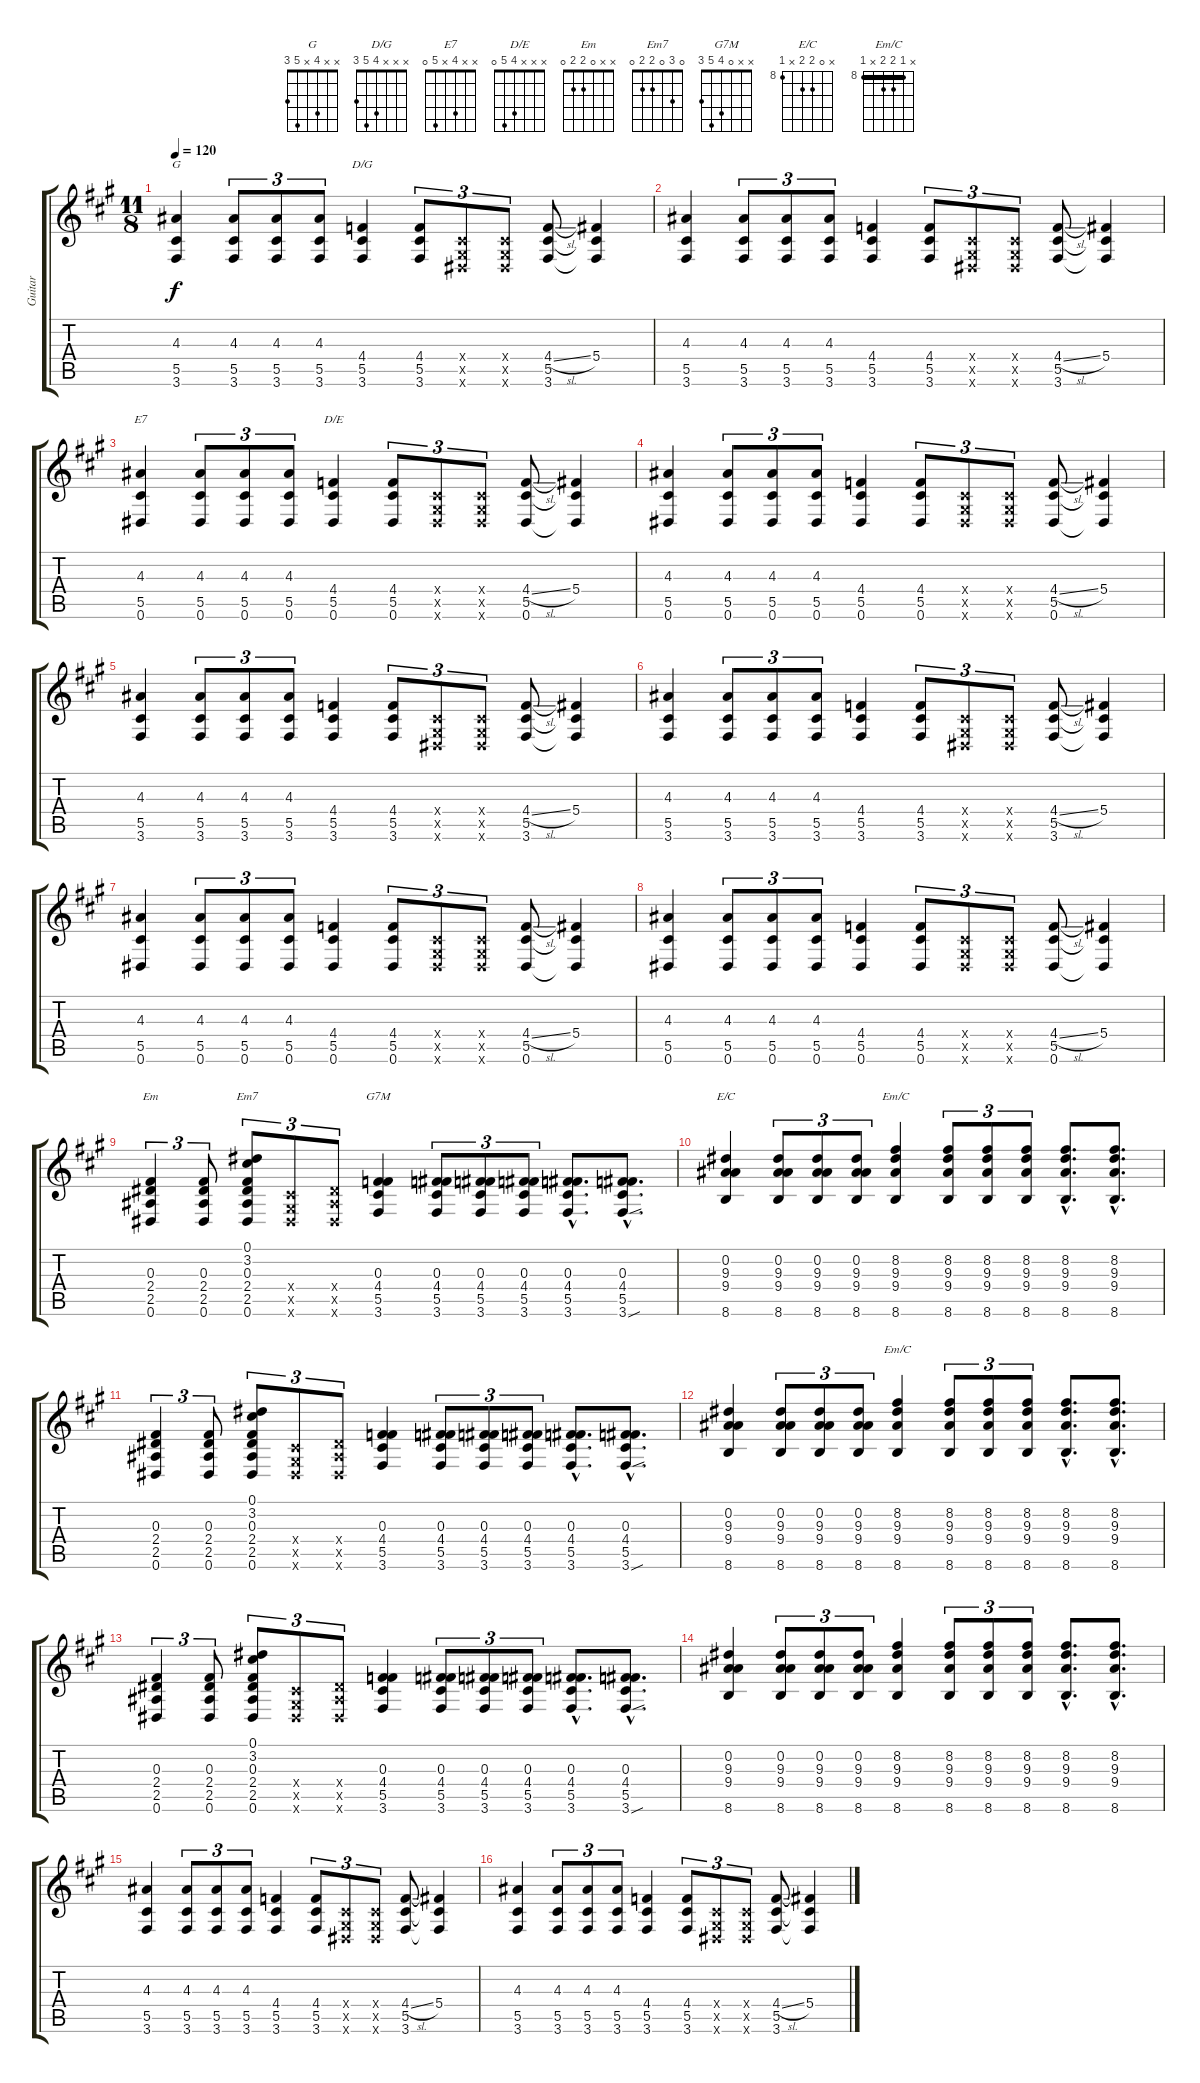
\track ("Guitar" "Guitar") {instrument electricguitarclean}
\staff {score tabs}
\tuning (Eb4 Bb3 Gb3 Db3 Ab2 Eb2) {hide}
\chord ("G" x x 4 x 5 3)
\chord ("D/G" x x x 4 5 3)
\chord ("E7" x x 4 x 5 0)
\chord ("D/E" x x x 4 5 0)
\chord ("Em" x x 0 2 2 0)
\chord ("Em7" 0 3 0 2 2 0)
\chord ("G7M" x x 0 4 5 3)
\chord ("E/C" x 0 9 9 x 8) {firstfret 8}
\chord ("Em/C" x 8 9 9 x 8) {firstfret 8}
\chord ("Em/C" x 8 9 9 x 8) {firstfret 8 barre 8}
\ts (11 8)
\tempo 120
\clef g2
\ks a
(4.3 5.5 3.6).4{ch "G" dy f instrument electricguitarclean} (4.3 5.5 3.6).8{tu (3 2)} (4.3 5.5 3.6).8{tu (3 2)} (4.3 5.5 3.6).8{tu (3 2)} (4.4 5.5 3.6).4{ch "D/G"} (4.4 5.5 3.6).8{tu (3 2)} (0.4{x} 0.5{x} 0.6{x}).8{tu (3 2)} (0.4{x} 0.5{x} 0.6{x}).8{tu (3 2)} (4.4{sl} 5.5 3.6).8 (5.4 5.5{t} 3.6{t}).4 |
(4.3 5.5 3.6).4 (4.3 5.5 3.6).8{tu (3 2)} (4.3 5.5 3.6).8{tu (3 2)} (4.3 5.5 3.6).8{tu (3 2)} (4.4 5.5 3.6).4 (4.4 5.5 3.6).8{tu (3 2)} (0.4{x} 0.5{x} 0.6{x}).8{tu (3 2)} (0.4{x} 0.5{x} 0.6{x}).8{tu (3 2)} (4.4{sl} 5.5 3.6).8 (5.4 5.5{t} 3.6{t}).4 |
(4.3 5.5 0.6).4{ch "E7"} (4.3 5.5 0.6).8{tu (3 2)} (4.3 5.5 0.6).8{tu (3 2)} (4.3 5.5 0.6).8{tu (3 2)} (4.4 5.5 0.6).4{ch "D/E"} (4.4 5.5 0.6).8{tu (3 2)} (0.4{x} 0.5{x} 0.6{x}).8{tu (3 2)} (0.4{x} 0.5{x} 0.6{x}).8{tu (3 2)} (4.4{sl} 5.5 0.6).8 (5.4 5.5{t} 0.6{t}).4 |
(4.3 5.5 0.6).4 (4.3 5.5 0.6).8{tu (3 2)} (4.3 5.5 0.6).8{tu (3 2)} (4.3 5.5 0.6).8{tu (3 2)} (4.4 5.5 0.6).4 (4.4 5.5 0.6).8{tu (3 2)} (0.4{x} 0.5{x} 0.6{x}).8{tu (3 2)} (0.4{x} 0.5{x} 0.6{x}).8{tu (3 2)} (4.4{sl} 5.5 0.6).8 (5.4 5.5{t} 0.6{t}).4 |
(4.3 5.5 3.6).4 (4.3 5.5 3.6).8{tu (3 2)} (4.3 5.5 3.6).8{tu (3 2)} (4.3 5.5 3.6).8{tu (3 2)} (4.4 5.5 3.6).4 (4.4 5.5 3.6).8{tu (3 2)} (0.4{x} 0.5{x} 0.6{x}).8{tu (3 2)} (0.4{x} 0.5{x} 0.6{x}).8{tu (3 2)} (4.4{sl} 5.5 3.6).8 (5.4 5.5{t} 3.6{t}).4 |
(4.3 5.5 3.6).4 (4.3 5.5 3.6).8{tu (3 2)} (4.3 5.5 3.6).8{tu (3 2)} (4.3 5.5 3.6).8{tu (3 2)} (4.4 5.5 3.6).4 (4.4 5.5 3.6).8{tu (3 2)} (0.4{x} 0.5{x} 0.6{x}).8{tu (3 2)} (0.4{x} 0.5{x} 0.6{x}).8{tu (3 2)} (4.4{sl} 5.5 3.6).8 (5.4 5.5{t} 3.6{t}).4 |
(4.3 5.5 0.6).4 (4.3 5.5 0.6).8{tu (3 2)} (4.3 5.5 0.6).8{tu (3 2)} (4.3 5.5 0.6).8{tu (3 2)} (4.4 5.5 0.6).4 (4.4 5.5 0.6).8{tu (3 2)} (0.4{x} 0.5{x} 0.6{x}).8{tu (3 2)} (0.4{x} 0.5{x} 0.6{x}).8{tu (3 2)} (4.4{sl} 5.5 0.6).8 (5.4 5.5{t} 0.6{t}).4 |
(4.3 5.5 0.6).4 (4.3 5.5 0.6).8{tu (3 2)} (4.3 5.5 0.6).8{tu (3 2)} (4.3 5.5 0.6).8{tu (3 2)} (4.4 5.5 0.6).4 (4.4 5.5 0.6).8{tu (3 2)} (0.4{x} 0.5{x} 0.6{x}).8{tu (3 2)} (0.4{x} 0.5{x} 0.6{x}).8{tu (3 2)} (4.4{sl} 5.5 0.6).8 (5.4 5.5{t} 0.6{t}).4 |
(0.3 2.4 2.5 0.6).4{tu (3 2) ch "Em"} (0.3 2.4 2.5 0.6).8{tu (3 2)} (0.1 3.2 0.3 2.4 2.5 0.6).8{tu (3 2) ch "Em7"} (0.4{x} 0.5{x} 0.6{x}).8{tu (3 2)} (2.4{x} 2.5{x} 0.6{x}).8{tu (3 2)} (0.3 4.4 5.5 3.6).4{ch "G7M"} (0.3 4.4 5.5 3.6).8{tu (3 2)} (0.3 4.4 5.5 3.6).8{tu (3 2)} (0.3 4.4 5.5 3.6).8{tu (3 2)} (0.3{hac} 4.4{hac} 5.5{hac} 3.6{hac}).8{d} (0.3{hac} 4.4{hac} 5.5{hac} 3.6{sou hac}).8{d} |
(0.2 9.3 9.4 8.6).4{ch "E/C"} (0.2 9.3 9.4 8.6).8{tu (3 2)} (0.2 9.3 9.4 8.6).8{tu (3 2)} (0.2 9.3 9.4 8.6).8{tu (3 2)} (8.2 9.3 9.4 8.6).4{ch "Em/C"} (8.2 9.3 9.4 8.6).8{tu (3 2)} (8.2 9.3 9.4 8.6).8{tu (3 2)} (8.2 9.3 9.4 8.6).8{tu (3 2)} (8.2{hac} 9.3{hac} 9.4{hac} 8.6{hac}).8{d} (8.2{hac} 9.3{hac} 9.4{hac} 8.6{hac}).8{d} |
(0.3 2.4 2.5 0.6).4{tu (3 2)} (0.3 2.4 2.5 0.6).8{tu (3 2)} (0.1 3.2 0.3 2.4 2.5 0.6).8{tu (3 2)} (0.4{x} 0.5{x} 0.6{x}).8{tu (3 2)} (2.4{x} 2.5{x} 0.6{x}).8{tu (3 2)} (0.3 4.4 5.5 3.6).4 (0.3 4.4 5.5 3.6).8{tu (3 2)} (0.3 4.4 5.5 3.6).8{tu (3 2)} (0.3 4.4 5.5 3.6).8{tu (3 2)} (0.3{hac} 4.4{hac} 5.5{hac} 3.6{hac}).8{d} (0.3{hac} 4.4{hac} 5.5{hac} 3.6{sou hac}).8{d} |
(0.2 9.3 9.4 8.6).4 (0.2 9.3 9.4 8.6).8{tu (3 2)} (0.2 9.3 9.4 8.6).8{tu (3 2)} (0.2 9.3 9.4 8.6).8{tu (3 2)} (8.2 9.3 9.4 8.6).4{ch "Em/C"} (8.2 9.3 9.4 8.6).8{tu (3 2)} (8.2 9.3 9.4 8.6).8{tu (3 2)} (8.2 9.3 9.4 8.6).8{tu (3 2)} (8.2{hac} 9.3{hac} 9.4{hac} 8.6{hac}).8{d} (8.2{hac} 9.3{hac} 9.4{hac} 8.6{hac}).8{d} |
(0.3 2.4 2.5 0.6).4{tu (3 2)} (0.3 2.4 2.5 0.6).8{tu (3 2)} (0.1 3.2 0.3 2.4 2.5 0.6).8{tu (3 2)} (0.4{x} 0.5{x} 0.6{x}).8{tu (3 2)} (2.4{x} 2.5{x} 0.6{x}).8{tu (3 2)} (0.3 4.4 5.5 3.6).4 (0.3 4.4 5.5 3.6).8{tu (3 2)} (0.3 4.4 5.5 3.6).8{tu (3 2)} (0.3 4.4 5.5 3.6).8{tu (3 2)} (0.3{hac} 4.4{hac} 5.5{hac} 3.6{hac}).8{d} (0.3{hac} 4.4{hac} 5.5{hac} 3.6{sou hac}).8{d} |
(0.2 9.3 9.4 8.6).4 (0.2 9.3 9.4 8.6).8{tu (3 2)} (0.2 9.3 9.4 8.6).8{tu (3 2)} (0.2 9.3 9.4 8.6).8{tu (3 2)} (8.2 9.3 9.4 8.6).4 (8.2 9.3 9.4 8.6).8{tu (3 2)} (8.2 9.3 9.4 8.6).8{tu (3 2)} (8.2 9.3 9.4 8.6).8{tu (3 2)} (8.2{hac} 9.3{hac} 9.4{hac} 8.6{hac}).8{d} (8.2{hac} 9.3{hac} 9.4{hac} 8.6{hac}).8{d} |
(4.3 5.5 3.6).4 (4.3 5.5 3.6).8{tu (3 2)} (4.3 5.5 3.6).8{tu (3 2)} (4.3 5.5 3.6).8{tu (3 2)} (4.4 5.5 3.6).4 (4.4 5.5 3.6).8{tu (3 2)} (0.4{x} 0.5{x} 0.6{x}).8{tu (3 2)} (0.4{x} 0.5{x} 0.6{x}).8{tu (3 2)} (4.4{sl} 5.5 3.6).8 (5.4 5.5{t} 3.6{t}).4 |
(4.3 5.5 3.6).4 (4.3 5.5 3.6).8{tu (3 2)} (4.3 5.5 3.6).8{tu (3 2)} (4.3 5.5 3.6).8{tu (3 2)} (4.4 5.5 3.6).4 (4.4 5.5 3.6).8{tu (3 2)} (0.4{x} 0.5{x} 0.6{x}).8{tu (3 2)} (0.4{x} 0.5{x} 0.6{x}).8{tu (3 2)} (4.4{sl} 5.5 3.6).8 (5.4 5.5{t} 3.6{t}).4
